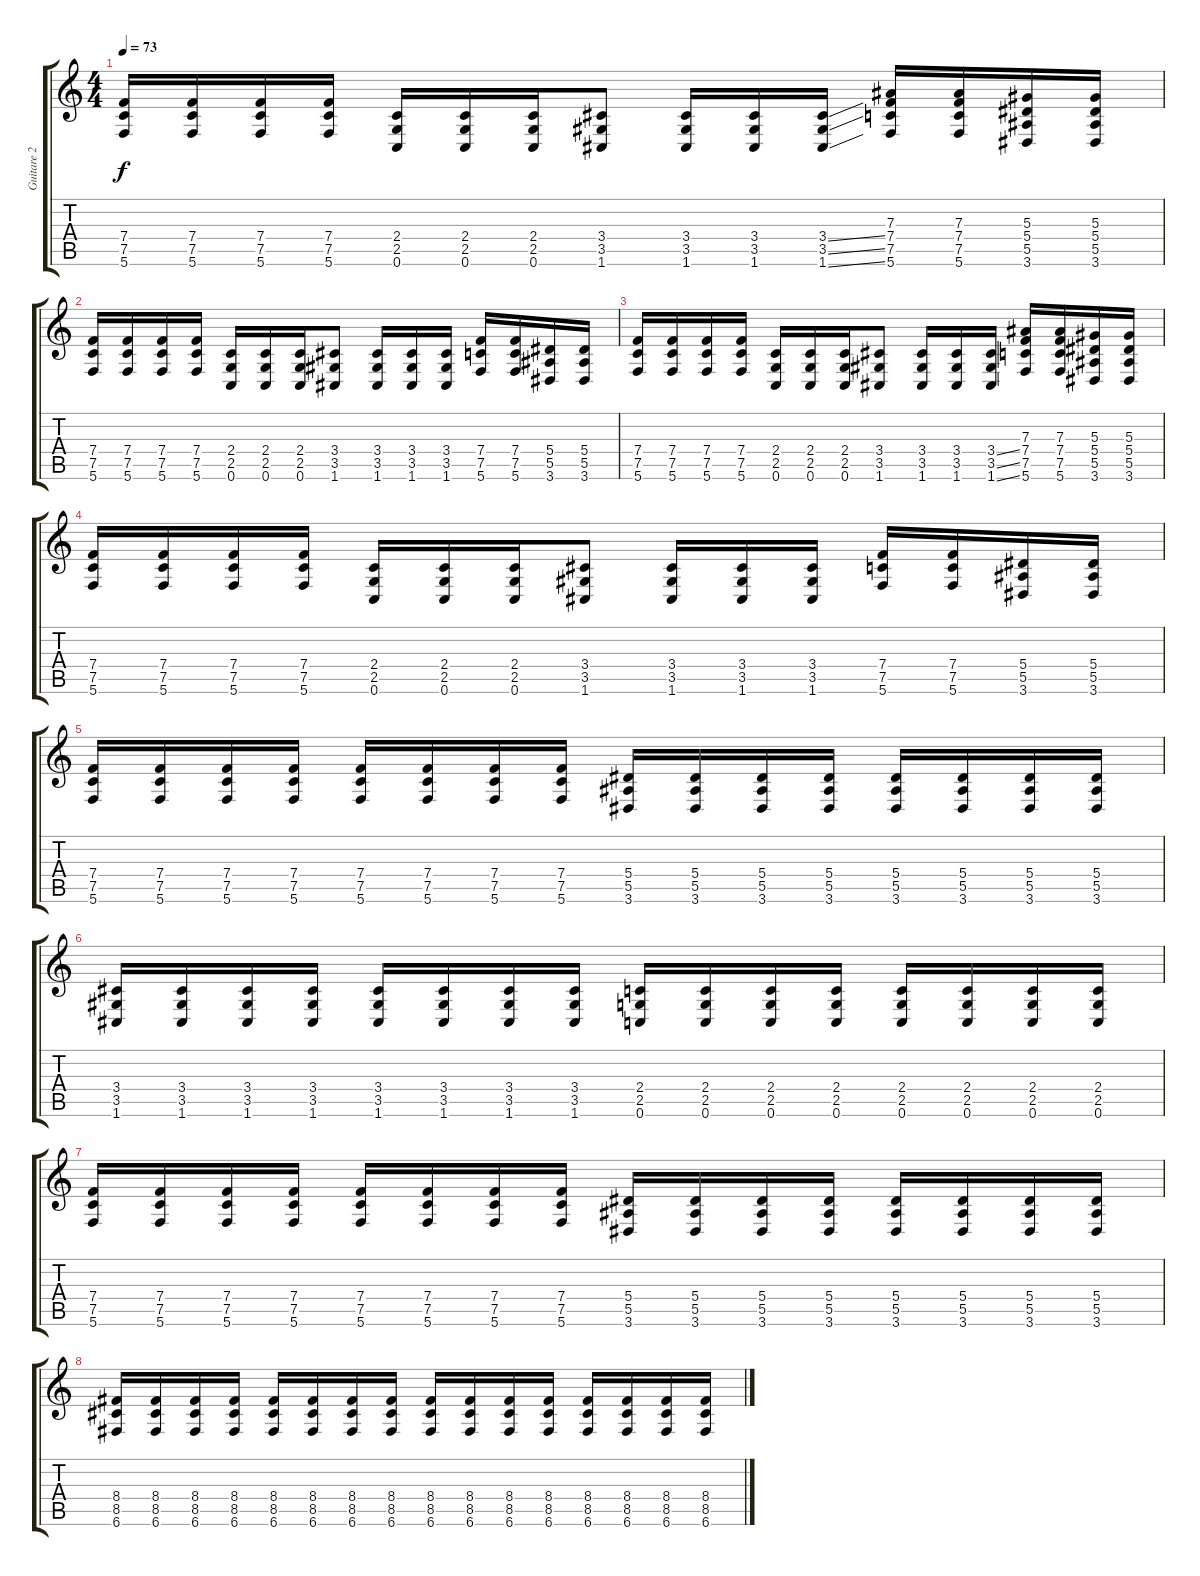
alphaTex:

\track ("Guitare 2" "Guitare 2") {instrument distortionguitar}
\staff {score tabs}
\tuning (C4 G3 Eb3 Bb2 F2 C2) {hide}
\ts (4 4)
\tempo 73
\clef g2
\ks c
(7.4 7.5 5.6).16{dy f volume 8} (7.4 7.5 5.6).16 (7.4 7.5 5.6).16 (7.4 7.5 5.6).16 (2.4 2.5 0.6).16 (2.4 2.5 0.6).16 (2.4 2.5 0.6).16 (3.4 3.5 1.6).8 (3.4 3.5 1.6).16 (3.4 3.5 1.6).16 (3.4{ss} 3.5{ss} 1.6{ss}).16 (7.3 7.4 7.5 5.6).16 (7.3 7.4 7.5 5.6).16 (5.3 5.4 5.5 3.6).16 (5.3 5.4 5.5 3.6).16 |
(7.4 7.5 5.6).16 (7.4 7.5 5.6).16 (7.4 7.5 5.6).16 (7.4 7.5 5.6).16 (2.4 2.5 0.6).16 (2.4 2.5 0.6).16 (2.4 2.5 0.6).16 (3.4 3.5 1.6).8 (3.4 3.5 1.6).16 (3.4 3.5 1.6).16 (3.4 3.5 1.6).16 (7.4 7.5 5.6).16 (7.4 7.5 5.6).16 (5.4 5.5 3.6).16 (5.4 5.5 3.6).16 |
(7.4 7.5 5.6).16 (7.4 7.5 5.6).16 (7.4 7.5 5.6).16 (7.4 7.5 5.6).16 (2.4 2.5 0.6).16 (2.4 2.5 0.6).16 (2.4 2.5 0.6).16 (3.4 3.5 1.6).8 (3.4 3.5 1.6).16 (3.4 3.5 1.6).16 (3.4{ss} 3.5{ss} 1.6{ss}).16 (7.3 7.4 7.5 5.6).16 (7.3 7.4 7.5 5.6).16 (5.3 5.4 5.5 3.6).16 (5.3 5.4 5.5 3.6).16 |
(7.4 7.5 5.6).16 (7.4 7.5 5.6).16 (7.4 7.5 5.6).16 (7.4 7.5 5.6).16 (2.4 2.5 0.6).16 (2.4 2.5 0.6).16 (2.4 2.5 0.6).16 (3.4 3.5 1.6).8 (3.4 3.5 1.6).16 (3.4 3.5 1.6).16 (3.4 3.5 1.6).16 (7.4 7.5 5.6).16 (7.4 7.5 5.6).16 (5.4 5.5 3.6).16 (5.4 5.5 3.6).16 |
(7.4 7.5 5.6).16{volume 12} (7.4 7.5 5.6).16 (7.4 7.5 5.6).16 (7.4 7.5 5.6).16 (7.4 7.5 5.6).16 (7.4 7.5 5.6).16 (7.4 7.5 5.6).16 (7.4 7.5 5.6).16 (5.4 5.5 3.6).16 (5.4 5.5 3.6).16 (5.4 5.5 3.6).16 (5.4 5.5 3.6).16 (5.4 5.5 3.6).16 (5.4 5.5 3.6).16 (5.4 5.5 3.6).16 (5.4 5.5 3.6).16 |
(3.4 3.5 1.6).16 (3.4 3.5 1.6).16 (3.4 3.5 1.6).16 (3.4 3.5 1.6).16 (3.4 3.5 1.6).16 (3.4 3.5 1.6).16 (3.4 3.5 1.6).16 (3.4 3.5 1.6).16 (2.4 2.5 0.6).16 (2.4 2.5 0.6).16 (2.4 2.5 0.6).16 (2.4 2.5 0.6).16 (2.4 2.5 0.6).16 (2.4 2.5 0.6).16 (2.4 2.5 0.6).16 (2.4 2.5 0.6).16 |
(7.4 7.5 5.6).16 (7.4 7.5 5.6).16 (7.4 7.5 5.6).16 (7.4 7.5 5.6).16 (7.4 7.5 5.6).16 (7.4 7.5 5.6).16 (7.4 7.5 5.6).16 (7.4 7.5 5.6).16 (5.4 5.5 3.6).16 (5.4 5.5 3.6).16 (5.4 5.5 3.6).16 (5.4 5.5 3.6).16 (5.4 5.5 3.6).16 (5.4 5.5 3.6).16 (5.4 5.5 3.6).16 (5.4 5.5 3.6).16 |
(8.4 8.5 6.6).16 (8.4 8.5 6.6).16 (8.4 8.5 6.6).16 (8.4 8.5 6.6).16 (8.4 8.5 6.6).16 (8.4 8.5 6.6).16 (8.4 8.5 6.6).16 (8.4 8.5 6.6).16 (8.4 8.5 6.6).16 (8.4 8.5 6.6).16 (8.4 8.5 6.6).16 (8.4 8.5 6.6).16 (8.4 8.5 6.6).16 (8.4 8.5 6.6).16 (8.4 8.5 6.6).16 (8.4 8.5 6.6).16
